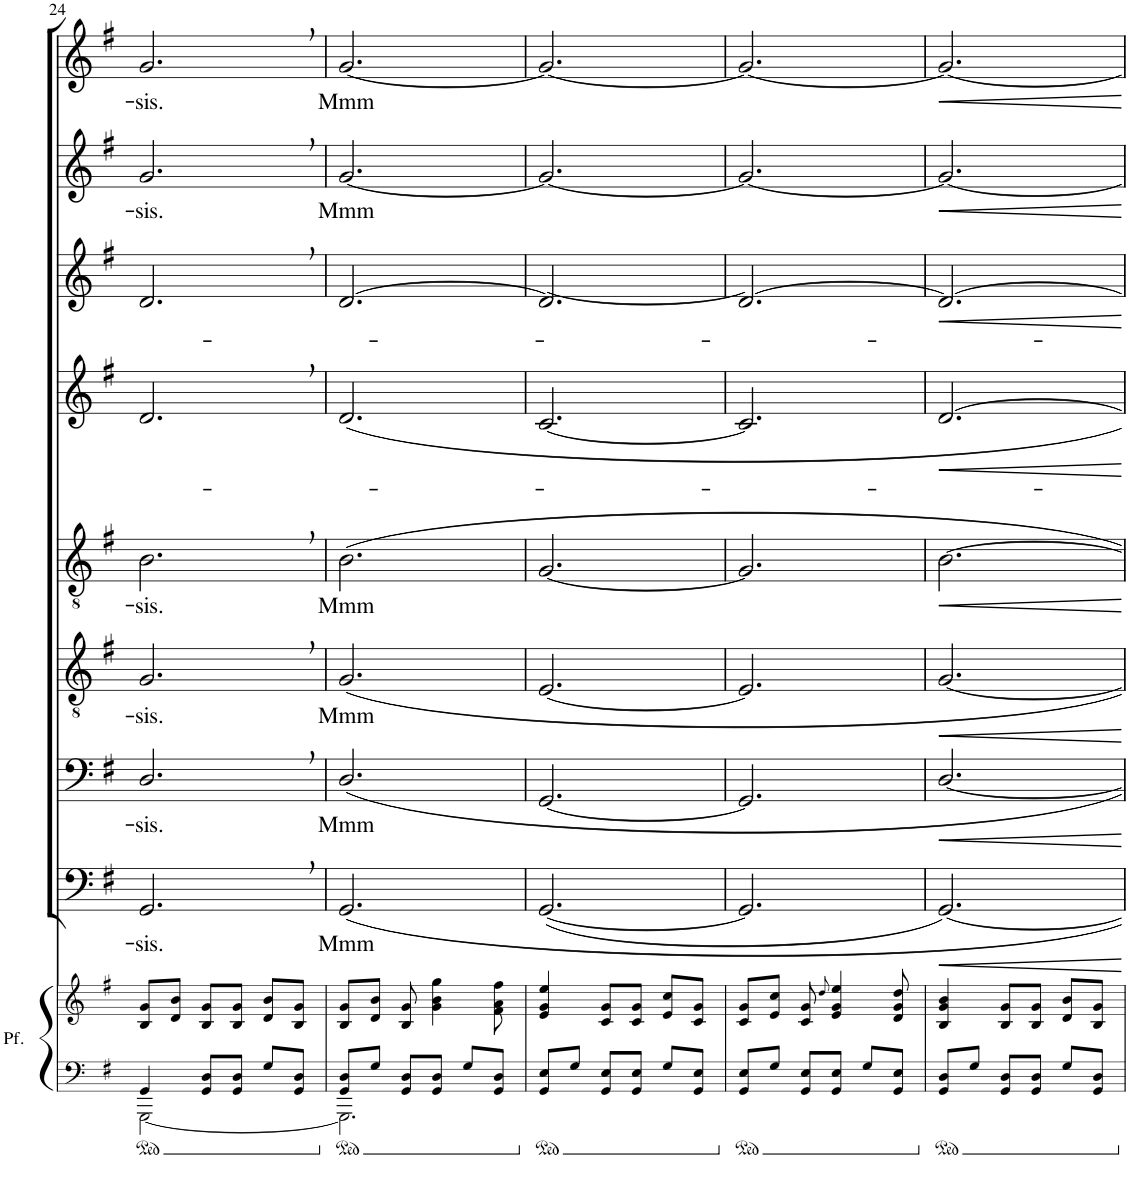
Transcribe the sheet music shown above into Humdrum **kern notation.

**kern	**kern	**kern	**text	**kern	**text	**kern	**text	**kern	**text	**kern	**kern	**kern	**text	**kern	**text
*part9	*part9	*part8	*part8	*part7	*part7	*part6	*part6	*part5	*part5	*part4	*part3	*part2	*part2	*part1	*part1
*staff10	*staff9	*staff8	*staff8	*staff7	*staff7	*staff6	*staff6	*staff5	*staff5	*staff4	*staff3	*staff2	*staff2	*staff1	*staff1
*I"Piano	*	*I"Bassi II	*	*I"Bassi I	*	*I"Tenori II	*	*I"Tenori I	*	*I"Contralti II	*I"Contralti I	*I"Soprani II	*	*I"Soprani I	*
!!LO:PB:g=z
*clefF4	*clefG2	*clefF4	*	*clefF4	*	*clefGv2	*	*clefGv2	*	*clefG2	*clefG2	*clefG2	*	*clefG2	*
*k[f#]	*k[f#]	*k[f#]	*	*k[f#]	*	*k[f#]	*	*k[f#]	*	*k[f#]	*k[f#]	*k[f#]	*	*k[f#]	*
*G:	*G:	*G:	*	*G:	*	*G:	*	*G:	*	*G:	*G:	*G:	*	*G:	*
*M3/4	*M3/4	*M3/4	*	*M3/4	*	*M3/4	*	*M3/4	*	*M3/4	*M3/4	*M3/4	*	*M3/4	*
=24	=24	=24	=24	=24	=24	=24	=24	=24	=24	=24	=24	=24	=24	=24	=24
*^	*	*	*	*	*	*	*	*	*	*	*	*	*	*	*
!	!	!	!	!LO:LY:b	!	!LO:LY:b	!	!LO:LY:b	!	!LO:LY:b	!	!	!	!LO:LY:b	!	!LO:LY:b
*	*	*	*	*	*	*	*	*	*	*	*^	*^	*	*	*	*
4GG/	[2GGG\	8B/ 8g/L	2.GG,/	-sis.	2.D,/	-sis.	2.G,/	-sis.	2.B,\	-sis.	2.ryy	2.d/	2.ryy	2.d/	2.g,/	-sis.	2.g,/	-sis.
.	.	8d/ 8b/J	.	.	.	.	.	.	.	.	.	.	.	.	.	.	.	.
8GG/ 8D/L	.	8B/ 8g/L	.	.	.	.	.	.	.	.	.	.	.	.	.	.	.	.
8GG/ 8D/J	.	8B/ 8g/J	.	.	.	.	.	.	.	.	.	.	.	.	.	.	.	.
8G/L	4ryy	8d/ 8b/L	.	.	.	.	.	.	.	.	.	.	.	.	.	.	.	.
8GG/ 8D/J	.	8B/ 8g/J	.	.	.	.	.	.	.	.	.	.	.	.	.	.	.	.
=25	=25	=25	=25	=25	=25	=25	=25	=25	=25	=25	=25	=25	=25	=25	=25	=25	=25	=25
!	!	!	!	!LO:LY:b	!	!LO:LY:b	!	!LO:LY:b	!	!LO:LY:b	!	!	!	!	!	!LO:LY:b	!	!LO:LY:b
8GG/ 8D/L	2.GGG\]	8B/ 8g/L	2.GG/	Mmm	2.D/	Mmm	2.G/	Mmm	2.B\	Mmm	2.ryy	2.d/	2.ryy	[2.d/	[2.g/	Mmm	[2.g/	Mmm
8G/J	.	8d/ 8b/J	.	.	.	.	.	.	.	.	.	.	.	.	.	.	.	.
8GG/ 8D/L	.	8B/ 8g/	.	.	.	.	.	.	.	.	.	.	.	.	.	.	.	.
8GG/ 8D/J	.	4g\ 4b\ 4gg\	.	.	.	.	.	.	.	.	.	.	.	.	.	.	.	.
8G/L	.	.	.	.	.	.	.	.	.	.	.	.	.	.	.	.	.	.
8GG/ 8D/J	.	8f#\ 8a\ 8ff#\	.	.	.	.	.	.	.	.	.	.	.	.	.	.	.	.
*	*	*	*	*	*	*	*	*	*	*	*v	*v	*	*	*	*	*	*
*v	*v	*	*	*	*	*	*	*	*	*	*	*v	*v	*	*	*	*
=26	=26	=26	=26	=26	=26	=26	=26	=26	=26	=26	=26	=26	=26	=26	=26
8GG/ 8E/L	4e/ 4g/ 4ee/	([2.GG/	.	[2.GG/	.	[2.E/	.	[2.G/	.	[2.c/	2.d/_	2.g/_	.	2.g/_	.
8G/J	.	.	.	.	.	.	.	.	.	.	.	.	.	.	.
8GG/ 8E/L	8c/ 8g/L	.	.	.	.	.	.	.	.	.	.	.	.	.	.
8GG/ 8E/J	8c/ 8g/J	.	.	.	.	.	.	.	.	.	.	.	.	.	.
8G/L	8e/ 8cc/L	.	.	.	.	.	.	.	.	.	.	.	.	.	.
8GG/ 8E/J	8c/ 8g/J	.	.	.	.	.	.	.	.	.	.	.	.	.	.
=27	=27	=27	=27	=27	=27	=27	=27	=27	=27	=27	=27	=27	=27	=27	=27
8GG/ 8E/L	8c/ 8g/L	2.GG/]	.	2.GG/]	.	2.E/]	.	2.G/]	.	2.c/]	2.d/_	2.g/_	.	2.g/_	.
8G/J	8e/ 8cc/J	.	.	.	.	.	.	.	.	.	.	.	.	.	.
8GG/ 8E/L	8c/ 8g/	.	.	.	.	.	.	.	.	.	.	.	.	.	.
.	8qdd/	.	.	.	.	.	.	.	.	.	.	.	.	.	.
8GG/ 8E/J	4e/ 4g/ 4ee/	.	.	.	.	.	.	.	.	.	.	.	.	.	.
8G/L	.	.	.	.	.	.	.	.	.	.	.	.	.	.	.
8GG/ 8E/J	8d/ 8g/ 8dd/	.	.	.	.	.	.	.	.	.	.	.	.	.	.
=28	=28	=28	=28	=28	=28	=28	=28	=28	=28	=28	=28	=28	=28	=28	=28
*	*	*	*	*	*	*	*	*	*	*^	*^	*	*	*	*
8GG/ 8D/L	4B/ 4g/ 4b/	[2.GG/)	.	[2.D/	.	[2.G/	.	[2.B\	.	2.ryy	[2.d/	2.ryy	2.d/_	2.g/_	.	2.g/_	.
8G/J	.	.	.	.	.	.	.	.	.	.	.	.	.	.	.	.	.
8GG/ 8D/L	8B/ 8g/L	.	.	.	.	.	.	.	.	.	.	.	.	.	.	.	.
8GG/ 8D/J	8B/ 8g/J	.	.	.	.	.	.	.	.	.	.	.	.	.	.	.	.
8G/L	8d/ 8b/L	.	.	.	.	.	.	.	.	.	.	.	.	.	.	.	.
8GG/ 8D/J	8B/ 8g/J	.	.	.	.	.	.	.	.	.	.	.	.	.	.	.	.
*	*	*	*	*	*	*	*	*	*	*v	*v	*	*	*	*	*	*
*	*	*	*	*	*	*	*	*	*	*	*v	*v	*	*	*	*
=	=	=	=	=	=	=	=	=	=	=	=	=	=	=	=
*-	*-	*-	*-	*-	*-	*-	*-	*-	*-	*-	*-	*-	*-	*-	*-
